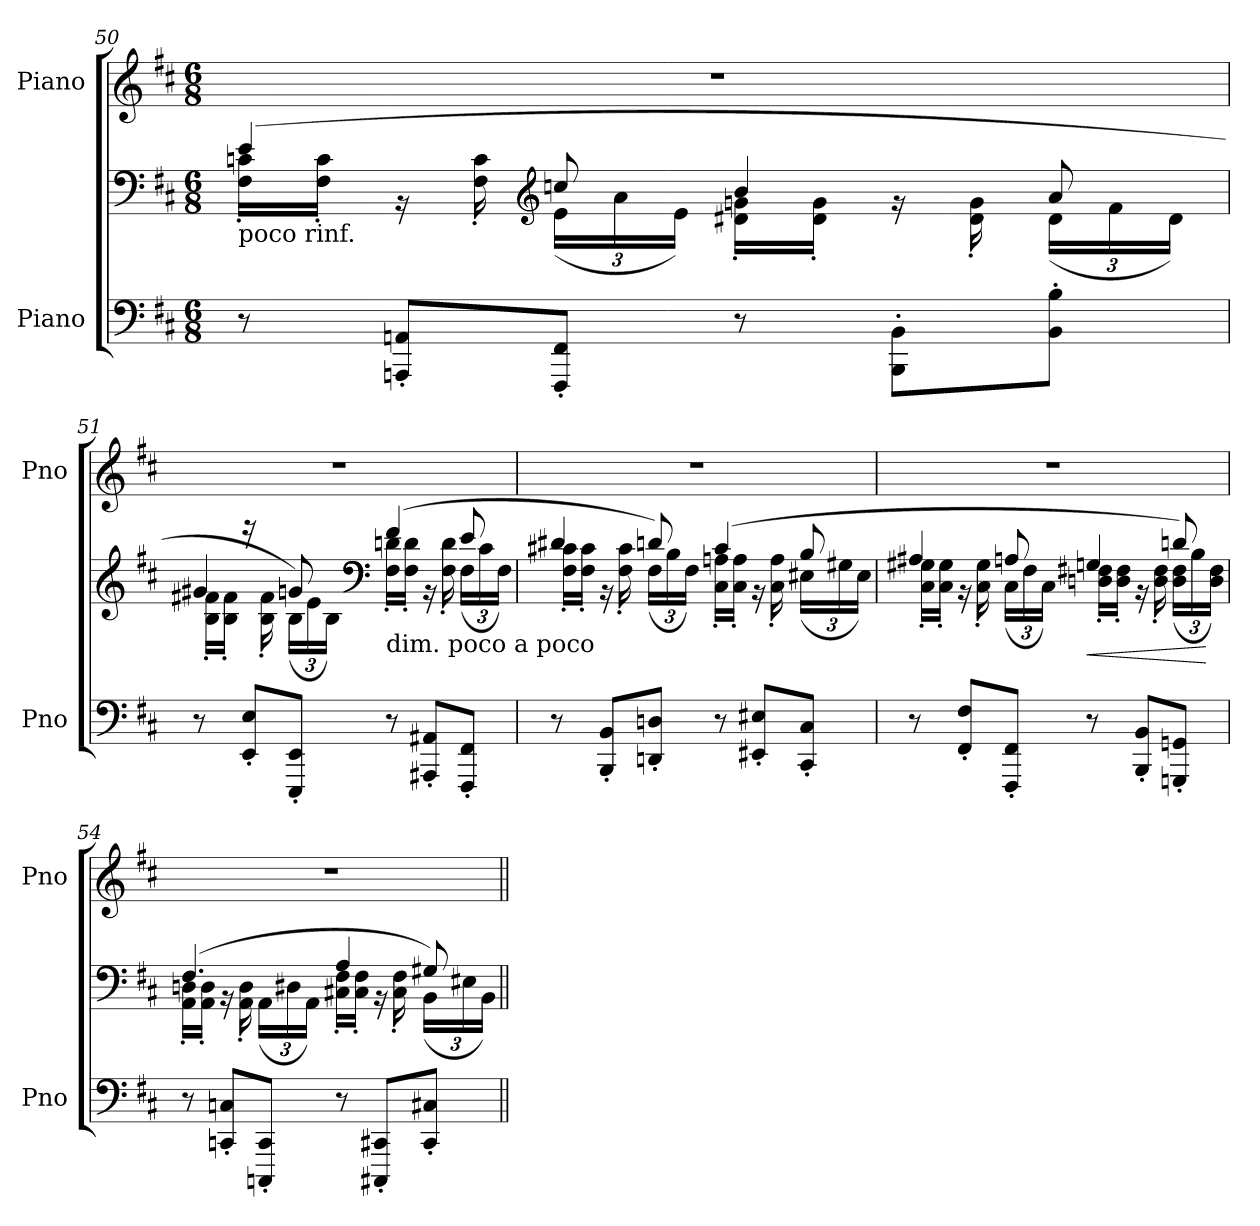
**kern	**kern	**dynam	**kern
*part2	*part2	*part2	*part1
*staff3	*staff2	*staff2/3	*staff1
*I"Piano	*	*	*I"Piano
*I'Pno	*	*	*I'Pno
!!LO:LB:g=z
*clefF4	*clefF4	*	*clefG2
*k[f#c#]	*k[f#c#]	*	*k[f#c#]
*D:	*D:	*	*D:
*M6/8	*M6/8	*	*M6/8
=50	=50	=50	=50
*	*^	*	*
!	!LO:TX:b:t=poco rinf.	!	!	!
8r	(4e/	16F#\' 16cn\'LL	.	2.r
.	.	16F#\' 16c\'JJ	.	.
8AAAn/' 8AAn/'L	.	16r	.	.
.	.	16F#\' 16c\'	.	.
*	*clefG2	*	*	*
*	*	*Xbrackettup	*	*
8FFF#/' 8FF#/'J	8ccn/	(24e\LL	.	.
.	.	24a\	.	.
.	.	24e\JJ)	.	.
8r	4b/	16d#X\' 16gn\'LL	.	.
.	.	16d#\' 16g\'JJ	.	.
8BBB\' 8BB\'L	.	16rg	.	.
.	.	16d#\' 16g\'	.	.
8BB\' 8B\'J	8a/	(24d#\LL	.	.
.	.	24f#\	.	.
.	.	24d#\JJ)	.	.
=51	=51	=51	=51	=51
8r	4g#X/	16B\' 16f#X\'LL	.	2.r
.	.	16B\' 16f#\'JJ	.	.
8EE/' 8E/'L	.	16reee	.	.
.	.	16B\' 16f#\'	.	.
8EEE/' 8EE/'J	8gn/)	(24B\LL	.	.
.	.	24e\	.	.
.	.	24B\JJ)	.	.
*	*clefF4	*	*	*
!	!LO:TX:b:t=dim. poco a poco	!	!	!
8r	(4f#/	16F#\' 16dn\'LL	.	.
.	.	16F#\' 16d\'JJ	.	.
8AAA#X/' 8AA#X/'L	.	16r	.	.
.	.	16F#\' 16d\'	.	.
8FFF#/' 8FF#/'J	8e/	(24F#\LL	.	.
.	.	24c#\	.	.
.	.	24F#\JJ)	.	.
!!LO:PB:g=z
=52	=52	=52	=52	=52
8r	4d#X/	16F#\' 16c#X\'LL	.	2.r
.	.	16F#\' 16c#\'JJ	.	.
8BBB/' 8BB/'L	.	16r	.	.
.	.	16F#\' 16c#\'	.	.
8DDn/' 8Dn/'J	8dn/)	(24F#\LL	.	.
.	.	24B\	.	.
.	.	24F#\JJ)	.	.
8r	(4c#/	16C#\' 16An\'LL	.	.
.	.	16C#\' 16A\'JJ	.	.
8EE#X/' 8E#X/'L	.	16r	.	.
.	.	16C#\' 16A\'	.	.
8CC#/' 8C#/'J	8B/	(24E#X\LL	.	.
.	.	24G#X\	.	.
.	.	24E#\JJ)	.	.
=53	=53	=53	=53	=53
8r	4A#X/	16C#\' 16G#X\'LL	.	2.r
.	.	16C#\' 16G#\'JJ	.	.
8FF#/' 8F#/'L	.	16r	.	.
.	.	16C#\' 16G#\'	.	.
8FFF#/' 8FF#/'J	8An/	(24C#\LL	.	.
.	.	24F#\	.	.
.	.	24C#\JJ)	.	.
!	!	!	!LO:HP:b	!
8r	4Gn/	16Dn\' 16F#X\'LL	<	.
.	.	16D\' 16F#\'JJ	.	.
8BBB/' 8BB/'L	.	16r	.	.
.	.	16D\' 16F#\'	.	.
8GGGn/' 8GGn/'J	8dn/)	(24D\ 24F#\LL	.	.
.	.	24B\	.	.
.	.	24D\ 24F#\JJ)	[	.
!!LO:LB:g=z
=54	=54	=54	=54	=54
8r	(4.F#/	16AA\' 16Dn\'LL	.	2.r
.	.	16AA\' 16D\'JJ	.	.
8CCn/' 8Cn/'L	.	16r	.	.
.	.	16AA\' 16D\'	.	.
8CCCn/' 8CC/'J	.	(24AA\LL	.	.
.	.	24D#X\	.	.
.	.	24AA\JJ)	.	.
8r	4A/	16C#X\' 16F#\'LL	.	.
.	.	16C#\' 16F#\'JJ	.	.
8CCC#X/' 8CC#X/'L	.	16r	.	.
.	.	16C#\' 16F#\'	.	.
8CC#/' 8C#X/'J	8G#X/)	(24BB\LL	.	.
.	.	24E#X\	.	.
.	.	24BB\JJ)	.	.
*	*v	*v	*	*
=||	=||	=||	=||
*-	*-	*-	*-
